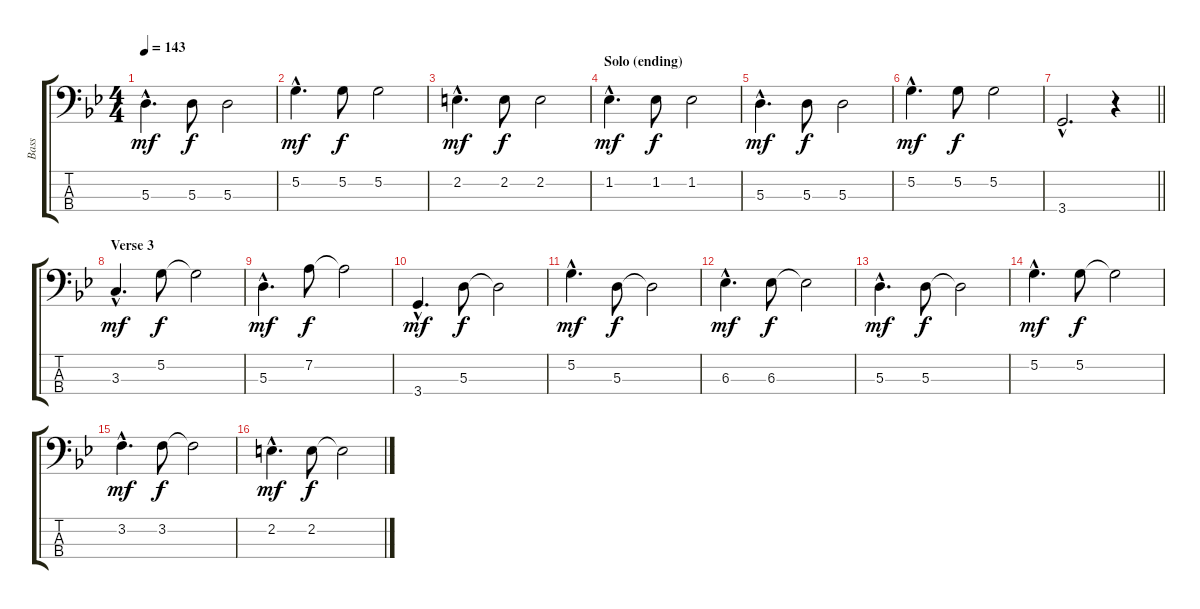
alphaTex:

\track ("Bass" "Bass") {instrument acousticbass}
\staff {score tabs}
\tuning (G2 D2 A1 E1) {hide}
\ts (4 4)
\tempo 143
\clef f4
\ks gminor
5.3{hac}.4{d dy mf} 5.3.8{dy f} 5.3.2 |
5.2{hac}.4{d dy mf} 5.2.8{dy f} 5.2.2 |
2.2{hac}.4{d dy mf} 2.2.8{dy f} 2.2.2 |
\section ("" "Solo (ending)")
1.2{hac}.4{d dy mf} 1.2.8{dy f} 1.2.2 |
5.3{hac}.4{d dy mf} 5.3.8{dy f} 5.3.2 |
5.2{hac}.4{d dy mf} 5.2.8{dy f} 5.2.2 |
\barLineRight lightlight
3.4{hac}.2{d} r.4 |
\section ("" "Verse 3")
3.3{hac}.4{d dy mf} 5.2.8{dy f} 5.2{t}.2 |
5.3{hac}.4{d dy mf} 7.2.8{dy f} 7.2{t}.2 |
3.4{hac}.4{d dy mf} 5.3.8{dy f} 5.3{t}.2 |
5.2{hac}.4{d dy mf} 5.3.8{dy f} 5.3{t}.2 |
6.3{hac}.4{d dy mf} 6.3.8{dy f} 6.3{t}.2 |
5.3{hac}.4{d dy mf} 5.3.8{dy f} 5.3{t}.2 |
5.2{hac}.4{d dy mf} 5.2.8{dy f} 5.2{t}.2 |
3.2{hac}.4{d dy mf} 3.2.8{dy f} 3.2{t}.2 |
2.2{hac}.4{d dy mf} 2.2.8{dy f} 2.2{t}.2
